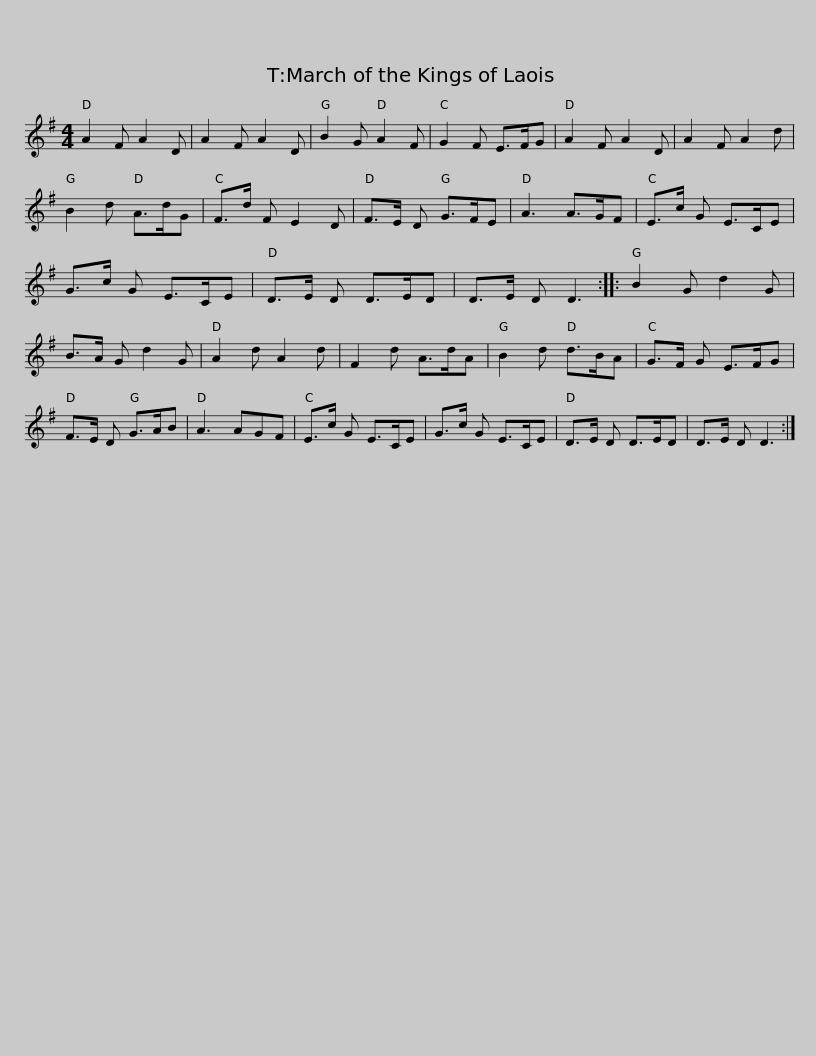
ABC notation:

X:1
L:1/8
M:4/4
I:linebreak $
K:G
V:1 treble
V:1
 A2 F A2 D | A2 F A2 D | B2 G A2 F | G2 F E>FG | A2 F A2 D | %5
 A2 F A2 d | B2 d A>dG | F>d F E2 D |$ F>E D G>FE | A3 A>GF | %10
 E>c G E>CE | G>c G E>CE | D>E D D>ED | D>E D D3 ::$ B2 G d2 G | %15
 B>A G d2 G | A2 d A2 d | F2 d A>dA | B2 d d>BA | G>F G E>FG | %20
 F>E D G>AB |$ A3 AGF | E>c G E>CE | G>c G E>CE | D>E D D>ED | %25
 D>E D D3 :| %26
